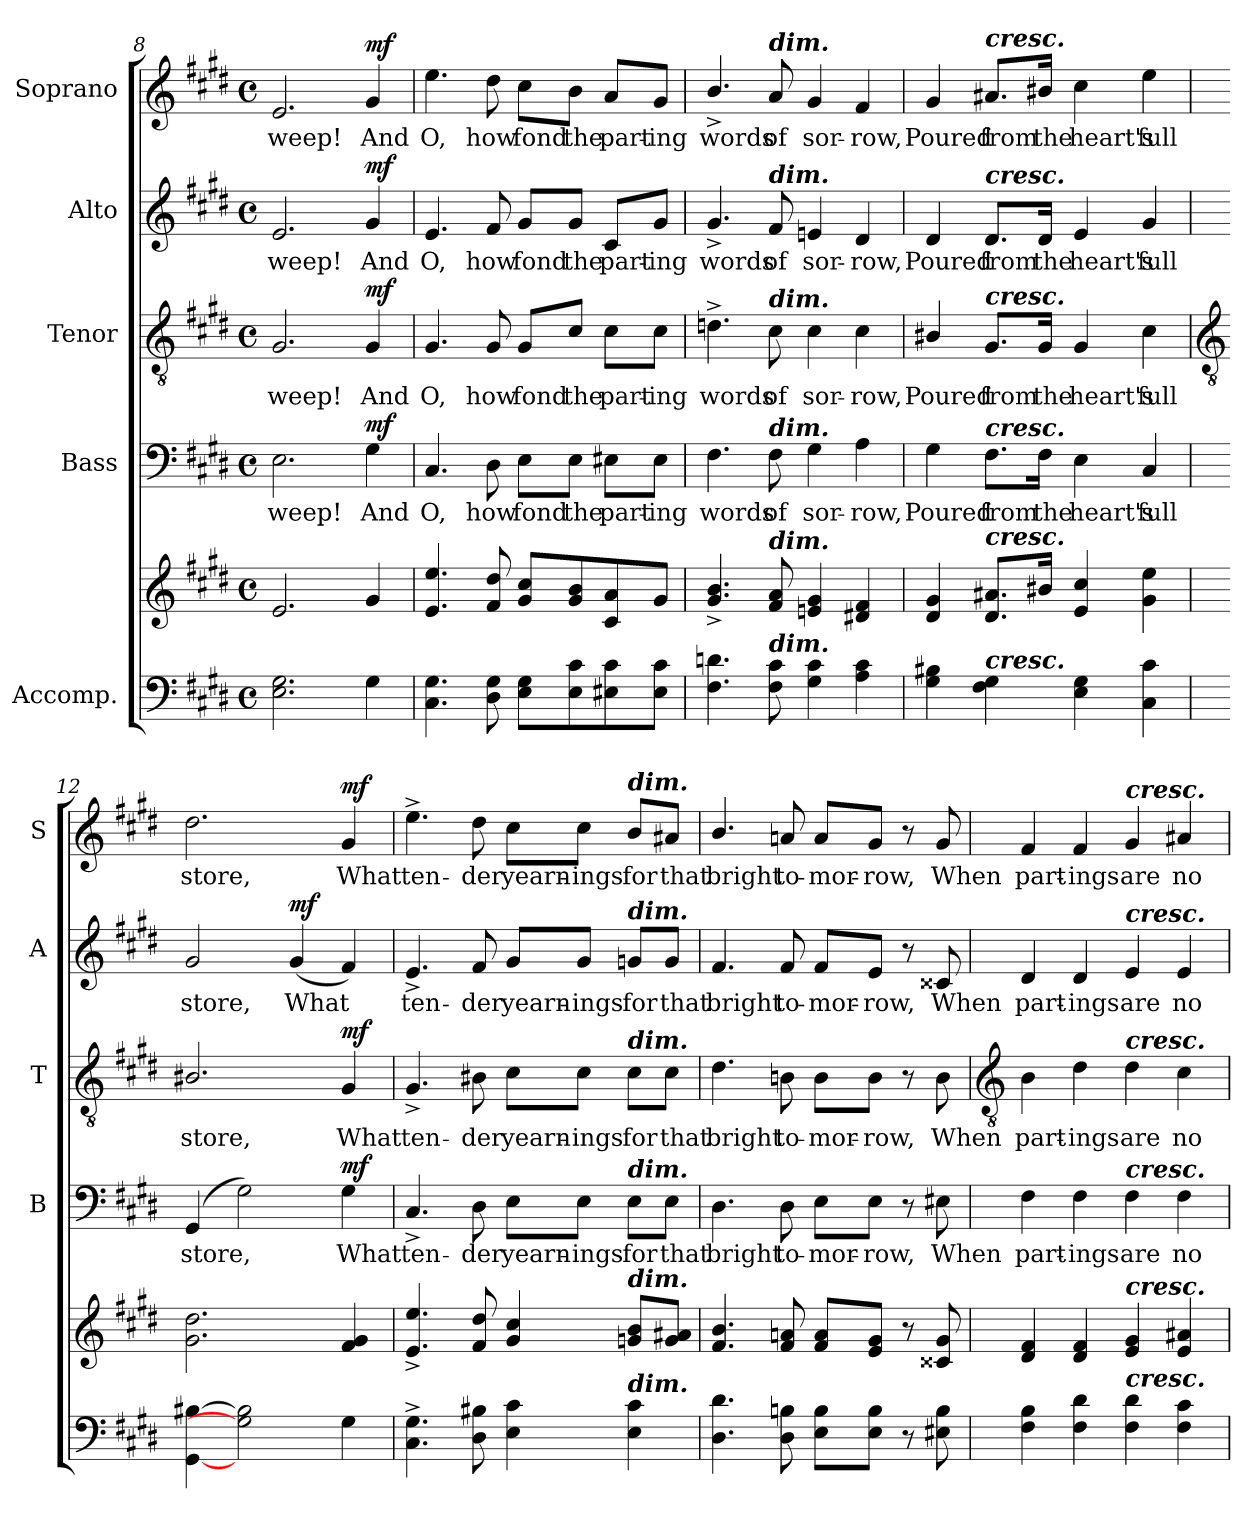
**kern	**kern	**dynam	**kern	**text	**dynam	**kern	**text	**dynam	**kern	**text	**dynam	**kern	**text	**dynam
*part5	*part5	*part5	*part4	*part4	*part4	*part3	*part3	*part3	*part2	*part2	*part2	*part1	*part1	*part1
*staff6	*staff5	*staff5/6	*staff4	*staff4	*staff4	*staff3	*staff3	*staff3	*staff2	*staff2	*staff2	*staff1	*staff1	*staff1
*I"Accomp.	*	*	*I"Bass	*	*	*I"Tenor	*	*	*I"Alto	*	*	*I"Soprano	*	*
*	*	*	*I'B	*	*	*I'T	*	*	*I'A	*	*	*I'S	*	*
!!LO:LB:g=z
*clefF4	*clefG2	*	*clefF4	*	*	*clefGv2	*	*	*clefG2	*	*	*clefG2	*	*
*k[f#c#g#d#]	*k[f#c#g#d#]	*	*k[f#c#g#d#]	*	*	*k[f#c#g#d#]	*	*	*k[f#c#g#d#]	*	*	*k[f#c#g#d#]	*	*
*E:	*E:	*	*E:	*	*	*E:	*	*	*E:	*	*	*E:	*	*
*M4/4	*M4/4	*	*M4/4	*	*	*M4/4	*	*	*M4/4	*	*	*M4/4	*	*
*met(c)	*met(c)	*	*met(c)	*	*	*met(c)	*	*	*met(c)	*	*	*met(c)	*	*
=8	=8	=8	=8	=8	=8	=8	=8	=8	=8	=8	=8	=8	=8	=8
!	!	!	!	!LO:LY:b	!	!	!LO:LY:b	!	!	!LO:LY:b	!	!	!LO:LY:b	!
2.E 2.G#	2.e	.	2.E	weep!	.	2.G#	weep!	.	2.e	weep!	.	2.e	weep!	.
!	!	!LO:DY:b=2	!	!LO:LY:b	!	!	!LO:LY:b	!	!	!LO:LY:b	!	!	!LO:LY:b	!
!	!	!LO:DY:n=1:b	!	!	!LO:DY:b	!	!	!LO:DY:b	!	!	!LO:DY:b	!	!	!LO:DY:b
4G#	4g#	mf mf	4G#	And	mf	4G#	And	mf	4g#	And	mf	4g#	And	mf
=9	=9	=9	=9	=9	=9	=9	=9	=9	=9	=9	=9	=9	=9	=9
!	!	!	!	!LO:LY:b	!	!	!LO:LY:b	!	!	!LO:LY:b	!	!	!LO:LY:b	!
4.C# 4.G#	4.e 4.ee	.	4.C#	O,	.	4.G#	O,	.	4.e	O,	.	4.ee	O,	.
!	!	!	!	!LO:LY:b	!	!	!LO:LY:b	!	!	!LO:LY:b	!	!	!LO:LY:b	!
8D# 8G#	8f# 8dd#	.	8D#	how	.	8G#	how	.	8f#	how	.	8dd#	how	.
!	!	!	!	!LO:LY:b	!	!	!LO:LY:b	!	!	!LO:LY:b	!	!	!LO:LY:b	!
8E 8G#L	8g# 8cc#L	.	8E\L	fond	.	8G#/L	fond	.	8g#/L	fond	.	8cc#\L	fond	.
!	!	!	!	!LO:LY:b	!	!	!LO:LY:b	!	!	!LO:LY:b	!	!	!LO:LY:b	!
8E 8c#	8g#/ 8b/	.	8E\J	the	.	8c#/J	the	.	8g#/J	the	.	8b\J	the	.
!	!	!	!	!LO:LY:b	!	!	!LO:LY:b	!	!	!LO:LY:b	!	!	!LO:LY:b	!
8E#X 8c#	8c# 8a	.	8E#X\L	part-	.	8c#\L	part-	.	8c#/L	part-	.	8a/L	part-	.
!	!	!	!	!LO:LY:b	!	!	!LO:LY:b	!	!	!LO:LY:b	!	!	!LO:LY:b	!
8E# 8c#J	8g#J	.	8E#\J	-ing	.	8c#\J	-ing	.	8g#/J	-ing	.	8g#/J	-ing	.
=10	=10	=10	=10	=10	=10	=10	=10	=10	=10	=10	=10	=10	=10	=10
!	!	!	!	!LO:LY:b	!	!	!LO:LY:b	!	!	!LO:LY:b	!	!	!LO:LY:b	!
4.F# 4.dn	4.g#/^ 4.b/^	.	4.F#	words	.	4.dn^	words	.	4.g#^	words	.	4.b^/	words	.
!	!	!	!	!	!	!	!	!	!	!	!	!LO:TX:a:Bi:t=dim.	!	!
!	!	!	!	!	!	!	!	!	!LO:TX:a:Bi:t=dim.	!	!	!	!	!
!	!	!	!	!	!	!LO:TX:a:Bi:t=dim.	!	!	!	!	!	!	!	!
!	!	!	!LO:TX:a:Bi:t=dim.	!	!	!	!	!	!	!	!	!	!	!
!	!LO:TX:a:Bi:t=dim.	!	!	!	!	!	!	!	!	!	!	!	!	!
!LO:TX:a:Bi:t=dim.	!	!	!	!	!	!	!	!	!	!	!	!	!	!
!	!	!	!	!LO:LY:b	!	!	!LO:LY:b	!	!	!LO:LY:b	!	!	!LO:LY:b	!
8F# 8c#	8f# 8a	.	8F#	of	.	8c#	of	.	8f#	of	.	8a	of	.
!	!	!	!	!LO:LY:b	!	!	!LO:LY:b	!	!	!LO:LY:b	!	!	!LO:LY:b	!
4G# 4c#	4en 4g#	.	4G#	sor-	.	4c#	sor-	.	4en	sor-	.	4g#	sor-	.
!	!	!	!	!LO:LY:b	!	!	!LO:LY:b	!	!	!LO:LY:b	!	!	!LO:LY:b	!
4A 4c#	4d#X 4f#	.	4A	-row,	.	4c#	-row,	.	4d#	-row,	.	4f#	-row,	.
=11	=11	=11	=11	=11	=11	=11	=11	=11	=11	=11	=11	=11	=11	=11
!	!	!	!	!LO:LY:b	!	!	!LO:LY:b	!	!	!LO:LY:b	!	!	!LO:LY:b	!
4G# 4B#X	4d# 4g#	.	4G#	Poured	.	4B#X/	Poured	.	4d#	Poured	.	4g#	Poured	.
!	!	!	!	!	!	!	!	!	!	!	!	!LO:TX:a:Bi:t=cresc.	!	!
!	!	!	!	!	!	!	!	!	!LO:TX:a:Bi:t=cresc.	!	!	!	!	!
!	!	!	!	!	!	!LO:TX:a:Bi:t=cresc.	!	!	!	!	!	!	!	!
!	!	!	!LO:TX:a:Bi:t=cresc.	!	!	!	!	!	!	!	!	!	!	!
!	!LO:TX:a:Bi:t=cresc.	!	!	!	!	!	!	!	!	!	!	!	!	!
!LO:TX:a:Bi:t=cresc.	!	!	!	!	!	!	!	!	!	!	!	!	!	!
!	!	!	!	!LO:LY:b	!	!	!LO:LY:b	!	!	!LO:LY:b	!	!	!LO:LY:b	!
4F# 4G#	8.d# 8.a#XL	.	8.F#\L	from	.	8.G#/L	from	.	8.d#/L	from	.	8.a#X/L	from	.
!	!	!	!	!LO:LY:b	!	!	!LO:LY:b	!	!	!LO:LY:b	!	!	!LO:LY:b	!
.	16b#XJ	.	16F#\Jk	the	.	16G#/Jk	the	.	16d#/Jk	the	.	16b#X/Jk	the	.
!	!	!	!	!LO:LY:b	!	!	!LO:LY:b	!	!	!LO:LY:b	!	!	!LO:LY:b	!
4E 4G#	4e 4cc#	.	4E	heart's	.	4G#	heart's	.	4e	heart's	.	4cc#	heart's	.
!	!	!	!	!LO:LY:b	!	!	!LO:LY:b	!	!	!LO:LY:b	!	!	!LO:LY:b	!
4C# 4c#	4g# 4ee	.	4C#	full	.	4c#	full	.	4g#	full	.	4ee	full	.
!!LO:LB:g=z
=12	=12	=12	=12	=12	=12	=12	=12	=12	=12	=12	=12	=12	=12	=12
*	*	*	*	*	*	*clefGv2	*	*	*	*	*	*	*	*
!	!	!	!	!LO:LY:b	!	!	!LO:LY:b	!	!	!LO:LY:b	!	!	!LO:LY:b	!
[4GG# [4B#X	2.g# 2.dd#	.	(<4GG#	store,	.	2.B#X/	store,	.	2g#	store,	.	2.dd#	store,	.
2G#] 2B#]	.	.	2G#)	.	.	.	.	.	.	.	.	.	.	.
!	!	!	!	!	!	!	!	!	!	!LO:LY:b	!LO:DY:b	!	!	!
.	.	.	.	.	.	.	.	.	(<4g#	What	mf	.	.	.
!	!	!LO:DY:b=2	!	!LO:LY:b	!	!	!LO:LY:b	!	!	!	!	!	!LO:LY:b	!
!	!	!LO:DY:n=1:b	!	!	!LO:DY:b	!	!	!LO:DY:b	!	!	!	!	!	!LO:DY:b
4G#	4f# 4g#	mf mf	4G#	What	mf	4G#	What	mf	4f#)	.	.	4g#	What	mf
=13	=13	=13	=13	=13	=13	=13	=13	=13	=13	=13	=13	=13	=13	=13
!	!	!	!	!LO:LY:b	!	!	!LO:LY:b	!	!	!LO:LY:b	!	!	!LO:LY:b	!
4.C#^ 4.G#^	4.e^ 4.ee^	.	4.C#^	ten-	.	4.G#^	ten-	.	4.e^	ten-	.	4.ee^	ten-	.
!	!	!	!	!LO:LY:b	!	!	!LO:LY:b	!	!	!LO:LY:b	!	!	!LO:LY:b	!
8D# 8B#X	8f# 8dd#	.	8D#	-der	.	8B#X	-der	.	8f#	-der	.	8dd#	-der	.
!	!	!	!	!LO:LY:b	!	!	!LO:LY:b	!	!	!LO:LY:b	!	!	!LO:LY:b	!
4E 4c#	4g# 4cc#	.	8E\L	yearn-	.	8c#\L	yearn-	.	8g#/L	yearn-	.	8cc#\L	yearn-	.
!	!	!	!	!LO:LY:b	!	!	!LO:LY:b	!	!	!LO:LY:b	!	!	!LO:LY:b	!
.	.	.	8E\J	-ings	.	8c#\J	-ings	.	8g#/J	-ings	.	8cc#\J	-ings	.
!	!	!	!	!	!	!	!	!	!	!	!	!LO:TX:a:Bi:t=dim.	!	!
!	!	!	!	!	!	!	!	!	!LO:TX:a:Bi:t=dim.	!	!	!	!	!
!	!	!	!	!	!	!LO:TX:a:Bi:t=dim.	!	!	!	!	!	!	!	!
!	!	!	!LO:TX:a:Bi:t=dim.	!	!	!	!	!	!	!	!	!	!	!
!	!LO:TX:a:Bi:t=dim.	!	!	!	!	!	!	!	!	!	!	!	!	!
!LO:TX:a:Bi:t=dim.	!	!	!	!	!	!	!	!	!	!	!	!	!	!
!	!	!	!	!LO:LY:b	!	!	!LO:LY:b	!	!	!LO:LY:b	!	!	!LO:LY:b	!
4E 4c#	8gn/ 8b/L	.	8E\L	for	.	8c#\L	for	.	8gn/L	for	.	8b/L	for	.
!	!	!	!	!LO:LY:b	!	!	!LO:LY:b	!	!	!LO:LY:b	!	!	!LO:LY:b	!
.	8g 8a#XJ	.	8E\J	that	.	8c#\J	that	.	8g/J	that	.	8a#X/J	that	.
=14	=14	=14	=14	=14	=14	=14	=14	=14	=14	=14	=14	=14	=14	=14
!	!	!	!	!LO:LY:b	!	!	!LO:LY:b	!	!	!LO:LY:b	!	!	!LO:LY:b	!
4.D# 4.d#	4.f#/ 4.b/	.	4.D#	bright	.	4.d#	bright	.	4.f#	bright	.	4.b/	bright	.
!	!	!	!	!LO:LY:b	!	!	!LO:LY:b	!	!	!LO:LY:b	!	!	!LO:LY:b	!
8D# 8Bn	8f# 8an	.	8D#	to-	.	8Bn	to-	.	8f#	to-	.	8an	to-	.
!	!	!	!	!LO:LY:b	!	!	!LO:LY:b	!	!	!LO:LY:b	!	!	!LO:LY:b	!
8E 8BL	8f# 8aL	.	8E\L	-mor-	.	8B\L	-mor-	.	8f#/L	-mor-	.	8a/L	-mor-	.
!	!	!	!	!LO:LY:b	!	!	!LO:LY:b	!	!	!LO:LY:b	!	!	!LO:LY:b	!
8E 8BJ	8e 8g#J	.	8E\J	-row,	.	8B\J	-row,	.	8e/J	-row,	.	8g#/J	-row,	.
8r	8r	.	8r	.	.	8r	.	.	8r	.	.	8r	.	.
!	!	!	!	!LO:LY:b	!	!	!LO:LY:b	!	!	!LO:LY:b	!	!	!LO:LY:b	!
8E#X 8B	8c##X 8g#	.	8E#X	When	.	8B	When	.	8c##X	When	.	8g#	When	.
!!LO:LB:g=z
=15	=15	=15	=15	=15	=15	=15	=15	=15	=15	=15	=15	=15	=15	=15
*	*	*	*	*	*	*clefGv2	*	*	*	*	*	*	*	*
!	!	!	!	!LO:LY:b	!	!	!LO:LY:b	!	!	!LO:LY:b	!	!	!LO:LY:b	!
4F# 4B	4d# 4f#	.	4F#	part-	.	4B	part-	.	4d#	part-	.	4f#	part-	.
!	!	!	!	!LO:LY:b	!	!	!LO:LY:b	!	!	!LO:LY:b	!	!	!LO:LY:b	!
4F# 4d#	4d# 4f#	.	4F#	-ings	.	4d#	-ings	.	4d#	-ings	.	4f#	-ings	.
!	!	!	!	!	!	!	!	!	!	!	!	!LO:TX:a:Bi:t=cresc.	!	!
!	!	!	!	!	!	!	!	!	!LO:TX:a:Bi:t=cresc.	!	!	!	!	!
!	!	!	!	!	!	!LO:TX:a:Bi:t=cresc.	!	!	!	!	!	!	!	!
!	!	!	!LO:TX:a:Bi:t=cresc.	!	!	!	!	!	!	!	!	!	!	!
!	!LO:TX:a:Bi:t=cresc.	!	!	!	!	!	!	!	!	!	!	!	!	!
!LO:TX:a:Bi:t=cresc.	!	!	!	!	!	!	!	!	!	!	!	!	!	!
!	!	!	!	!LO:LY:b	!	!	!LO:LY:b	!	!	!LO:LY:b	!	!	!LO:LY:b	!
4F# 4d#	4e 4g#	.	4F#	are	.	4d#	are	.	4e	are	.	4g#	are	.
!	!	!	!	!LO:LY:b	!	!	!LO:LY:b	!	!	!LO:LY:b	!	!	!LO:LY:b	!
4F# 4c#	4e 4a#X	.	4F#	no	.	4c#	no	.	4e	no	.	4a#X	no	.
=	=	=	=	=	=	=	=	=	=	=	=	=	=	=
*-	*-	*-	*-	*-	*-	*-	*-	*-	*-	*-	*-	*-	*-	*-
